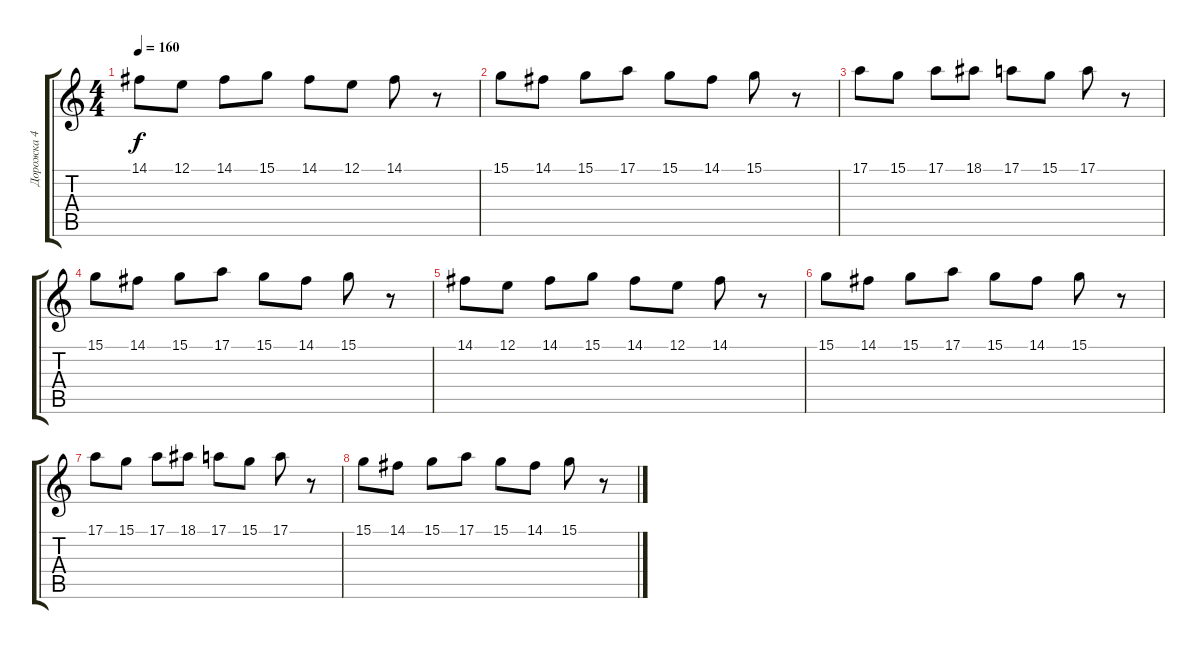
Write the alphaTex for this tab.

\track ("Дорожка 4" "Дорожка 4") {instrument choiraahs}
\staff {score tabs}
\tuning (E4 B3 G3 D3 A2 E2) {hide}
\ts (4 4)
\tempo 160
\clef g2
\ks c
14.1.8{dy f} 12.1.8 14.1.8 15.1.8 14.1.8 12.1.8 14.1.8 r.8 |
15.1.8 14.1.8 15.1.8 17.1.8 15.1.8 14.1.8 15.1.8 r.8 |
17.1.8 15.1.8 17.1.8 18.1.8 17.1.8 15.1.8 17.1.8 r.8 |
15.1.8 14.1.8 15.1.8 17.1.8 15.1.8 14.1.8 15.1.8 r.8 |
14.1.8 12.1.8 14.1.8 15.1.8 14.1.8 12.1.8 14.1.8 r.8 |
15.1.8 14.1.8 15.1.8 17.1.8 15.1.8 14.1.8 15.1.8 r.8 |
17.1.8 15.1.8 17.1.8 18.1.8 17.1.8 15.1.8 17.1.8 r.8 |
15.1.8 14.1.8 15.1.8 17.1.8 15.1.8 14.1.8 15.1.8 r.8
